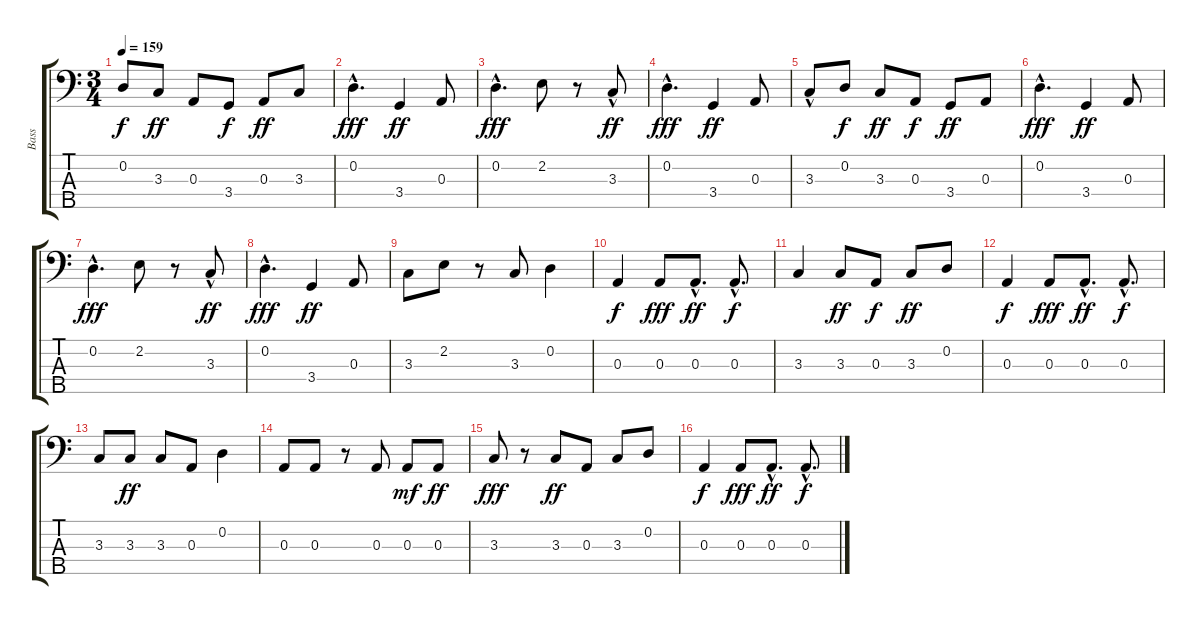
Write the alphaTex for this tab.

\track ("Bass" "Bass") {instrument electricbassfinger}
\staff {score tabs}
\tuning (G2 D2 A1 E1 B0) {hide}
\ts (3 4)
\tempo 159
\clef f4
\ks c
0.2.8{dy f} 3.3.8{dy ff} 0.3.8 3.4.8{dy f} 0.3.8{dy ff} 3.3.8 |
0.2{hac}.4{d dy fff} 3.4.4{dy ff} 0.3.8 |
0.2{hac}.4{d dy fff} 2.2.8 r.8 3.3{hac}.8{dy ff} |
0.2{hac}.4{d dy fff} 3.4.4{dy ff} 0.3.8 |
3.3{hac}.8 0.2.8{dy f} 3.3.8{dy ff} 0.3.8{dy f} 3.4.8{dy ff} 0.3.8 |
0.2{hac}.4{d dy fff} 3.4.4{dy ff} 0.3.8 |
0.2{hac}.4{d dy fff} 2.2.8 r.8 3.3{hac}.8{dy ff} |
0.2{hac}.4{d dy fff} 3.4.4{dy ff} 0.3.8 |
3.3.8 2.2.8 r.8 3.3.8 0.2.4 |
0.3.4{dy f} 0.3.8{dy fff} 0.3{hac}.8{d dy ff} 0.3{hac}.8{d dy f} |
3.3.4 3.3.8{dy ff} 0.3.8{dy f} 3.3.8{dy ff} 0.2.8 |
0.3.4{dy f} 0.3.8{dy fff} 0.3{hac}.8{d dy ff} 0.3{hac}.8{d dy f} |
3.3.8 3.3.8{dy ff} 3.3.8 0.3.8 0.2.4 |
0.3.8 0.3.8 r.8 0.3.8 0.3.8{dy mf} 0.3.8{dy ff} |
3.3.8{dy fff} r.8 3.3.8{dy ff} 0.3.8 3.3.8 0.2.8 |
0.3.4{dy f} 0.3.8{dy fff} 0.3{hac}.8{d dy ff} 0.3{hac}.8{d dy f}
